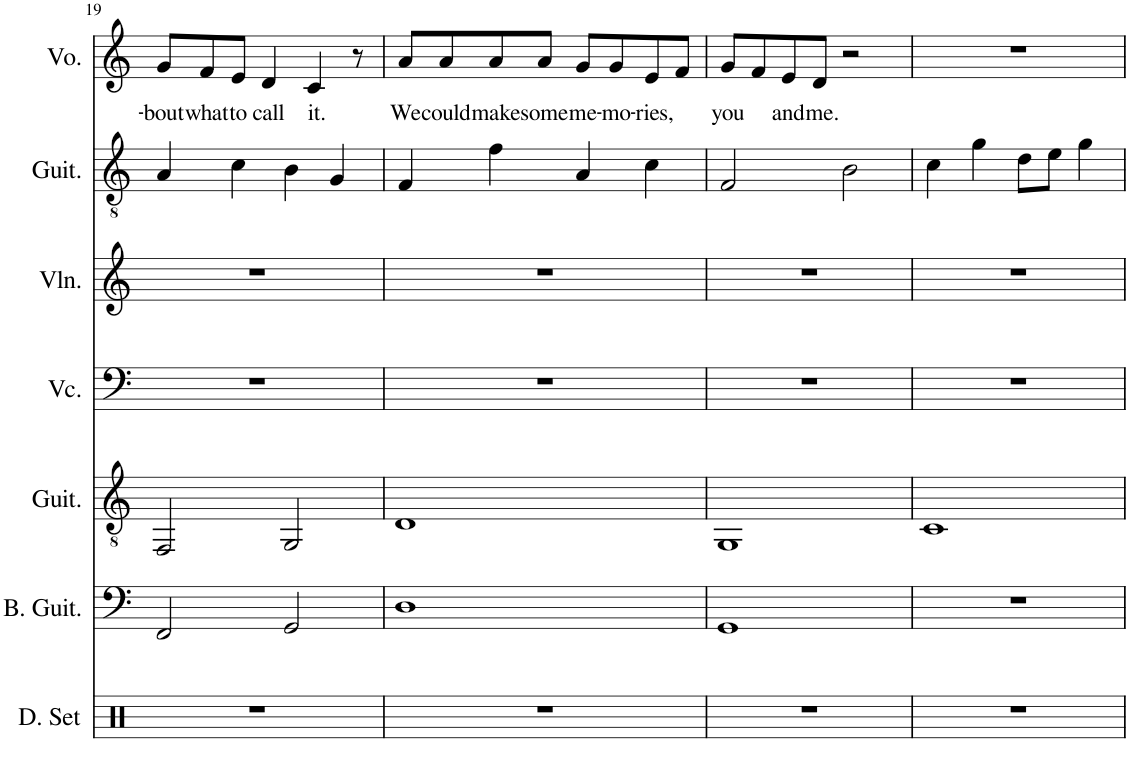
**kern	**kern	**kern	**kern	**kern	**kern	**kern	**text
*part7	*part6	*part5	*part4	*part3	*part2	*part1	*part1
*staff7	*staff6	*staff5	*staff4	*staff3	*staff2	*staff1	*staff1
*I"Drumset	*I"Bass Guitar	*I"Acoustic Guitar	*I"Violoncello	*I"Violin	*I"Classical Guitar	*I"Voice	*
*I'D. Set	*I'B. Guit.	*I'Guit.	*I'Vc.	*I'Vln.	*I'Guit.	*I'Vo.	*
!!LO:PB:g=z
*clefX	*clefF4	*clefGv2	*clefF4	*clefG2	*clefGv2	*clefG2	*
*	*Trd7c12	*	*	*	*	*	*
*k[]	*k[]	*k[]	*k[]	*k[]	*k[]	*k[]	*
*M4/4	*M4/4	*M4/4	*M4/4	*M4/4	*M4/4	*M4/4	*
=19	=19	=19	=19	=19	=19	=19	=19
!	!	!	!	!	!	!	!LO:LY:b
1r	2FF/	2FF/	1r	1r	4A/	8g/L	-bout
!	!	!	!	!	!	!	!LO:LY:b
.	.	.	.	.	.	8f/	what
!	!	!	!	!	!	!	!LO:LY:b
.	.	.	.	.	4c\	8e/J	to
!	!	!	!	!	!	!	!LO:LY:b
.	.	.	.	.	.	4d/	call
.	2GG/	2GG/	.	.	4B\	.	.
!	!	!	!	!	!	!	!LO:LY:b
.	.	.	.	.	.	4c/	it.
.	.	.	.	.	4G/	.	.
.	.	.	.	.	.	8r	.
=20	=20	=20	=20	=20	=20	=20	=20
!	!	!	!	!	!	!	!LO:LY:b
1r	1D	1D	1r	1r	4F/	8a/L	We
!	!	!	!	!	!	!	!LO:LY:b
.	.	.	.	.	.	8a/	could
!	!	!	!	!	!	!	!LO:LY:b
.	.	.	.	.	4f\	8a/	make
!	!	!	!	!	!	!	!LO:LY:b
.	.	.	.	.	.	8a/J	some
!	!	!	!	!	!	!	!LO:LY:b
.	.	.	.	.	4A/	8g/L	me-
!	!	!	!	!	!	!	!LO:LY:b
.	.	.	.	.	.	8g/	-mo-
!	!	!	!	!	!	!	!LO:LY:b
.	.	.	.	.	4c\	8e/	-ries,
.	.	.	.	.	.	8f/J	.
=21	=21	=21	=21	=21	=21	=21	=21
!	!	!	!	!	!	!	!LO:LY:b
1r	1GG	1GG	1r	1r	2F/	8g/L	you
.	.	.	.	.	.	8f/	.
!	!	!	!	!	!	!	!LO:LY:b
.	.	.	.	.	.	8e/	and
!	!	!	!	!	!	!	!LO:LY:b
.	.	.	.	.	.	8d/J	me.
.	.	.	.	.	2B\	2r	.
=22	=22	=22	=22	=22	=22	=22	=22
1r	1r	1C	1r	1r	4c\	1r	.
.	.	.	.	.	4g\	.	.
.	.	.	.	.	8d\L	.	.
.	.	.	.	.	8e\J	.	.
.	.	.	.	.	4g\	.	.
=	=	=	=	=	=	=	=
*-	*-	*-	*-	*-	*-	*-	*-
